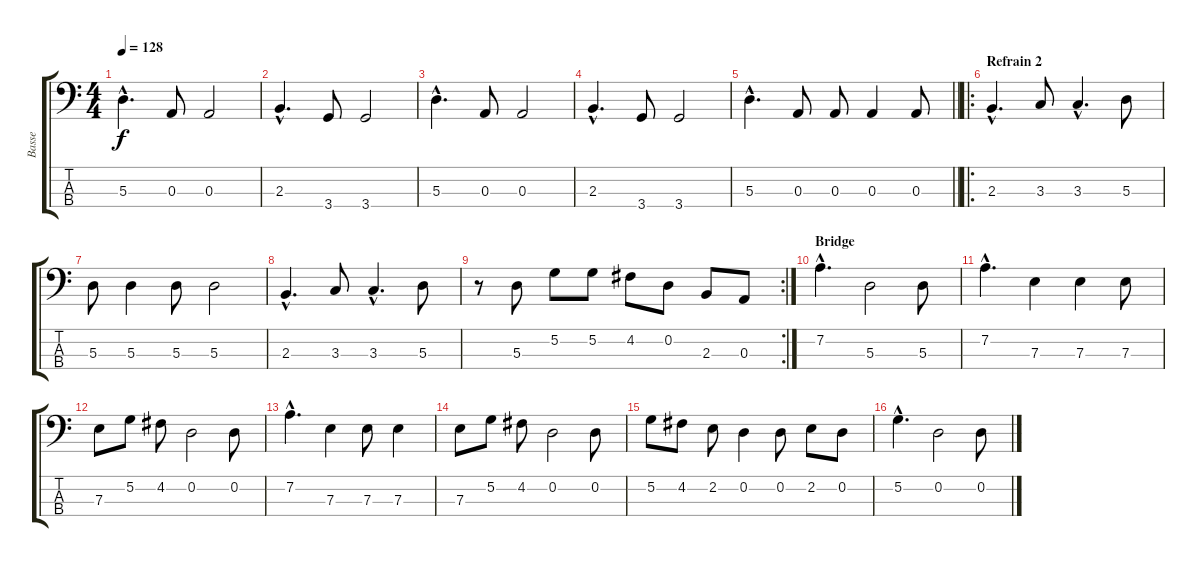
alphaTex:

\track ("Basse" "Basse") {instrument electricbassfinger}
\staff {score tabs}
\tuning (G2 D2 A1 E1) {hide}
\ts (4 4)
\tempo 128
\clef f4
\ks c
5.3{hac}.4{d dy f} 0.3.8 0.3.2 |
2.3{hac}.4{d} 3.4.8 3.4.2 |
5.3{hac}.4{d} 0.3.8 0.3.2 |
2.3{hac}.4{d} 3.4.8 3.4.2 |
\barLineRight lightlight
5.3{hac}.4{d} 0.3.8 0.3.8 0.3.4 0.3.8 |
\ro
\section ("" "Refrain 2")
2.3{hac}.4{d} 3.3.8 3.3{hac}.4{d} 5.3.8 |
5.3.8 5.3.4 5.3.8 5.3.2 |
2.3{hac}.4{d} 3.3.8 3.3{hac}.4{d} 5.3.8 |
\rc 2
r.8 5.3.8 5.2.8 5.2.8 4.2.8 0.2.8 2.3.8 0.3.8 |
\section ("" "Bridge")
7.2{hac}.4{d} 5.3.2 5.3.8 |
7.2{hac}.4{d} 7.3.4 7.3.4 7.3.8 |
7.3.8 5.2.8 4.2.8 0.2.2 0.2.8 |
7.2{hac}.4{d} 7.3.4 7.3.8 7.3.4 |
7.3.8 5.2.8 4.2.8 0.2.2 0.2.8 |
5.2.8 4.2.8 2.2.8 0.2.4 0.2.8 2.2.8 0.2.8 |
5.2{hac}.4{d} 0.2.2 0.2.8
